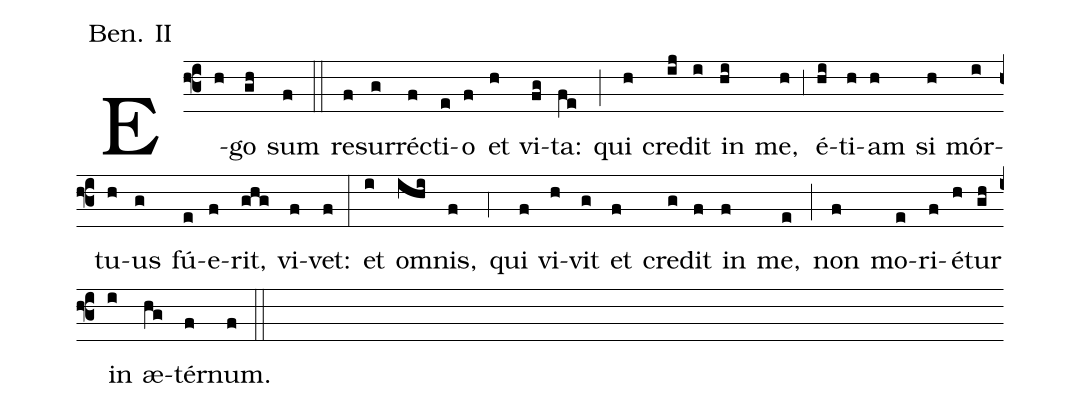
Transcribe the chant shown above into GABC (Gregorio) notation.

annotation: Ben. II;
%%
(f3) E(h)go(gh) sum(f) (::) re(f)sur(g)ré(f)cti(e)o(f) et(h) vi(fg)ta:(fe) (;) qui(h) cre(ij)dit(i) in(hi) me,(h) (;3) é(hi)ti(h)am(h) si(h) mór(i)tu(h)us(g) fú(e)e(f)rit,(ghg) vi(f)vet:(f) (:) et(i) o(ihi)mnis,(f) (;4) qui(f) vi(h)vit(g) et(f) cre(g)dit(f) in(f) me,(e) (;) non(f) mo(e)ri(f)é(h)tur(gh) in(i) æ(hg)tér(f)num.(f) (::)
